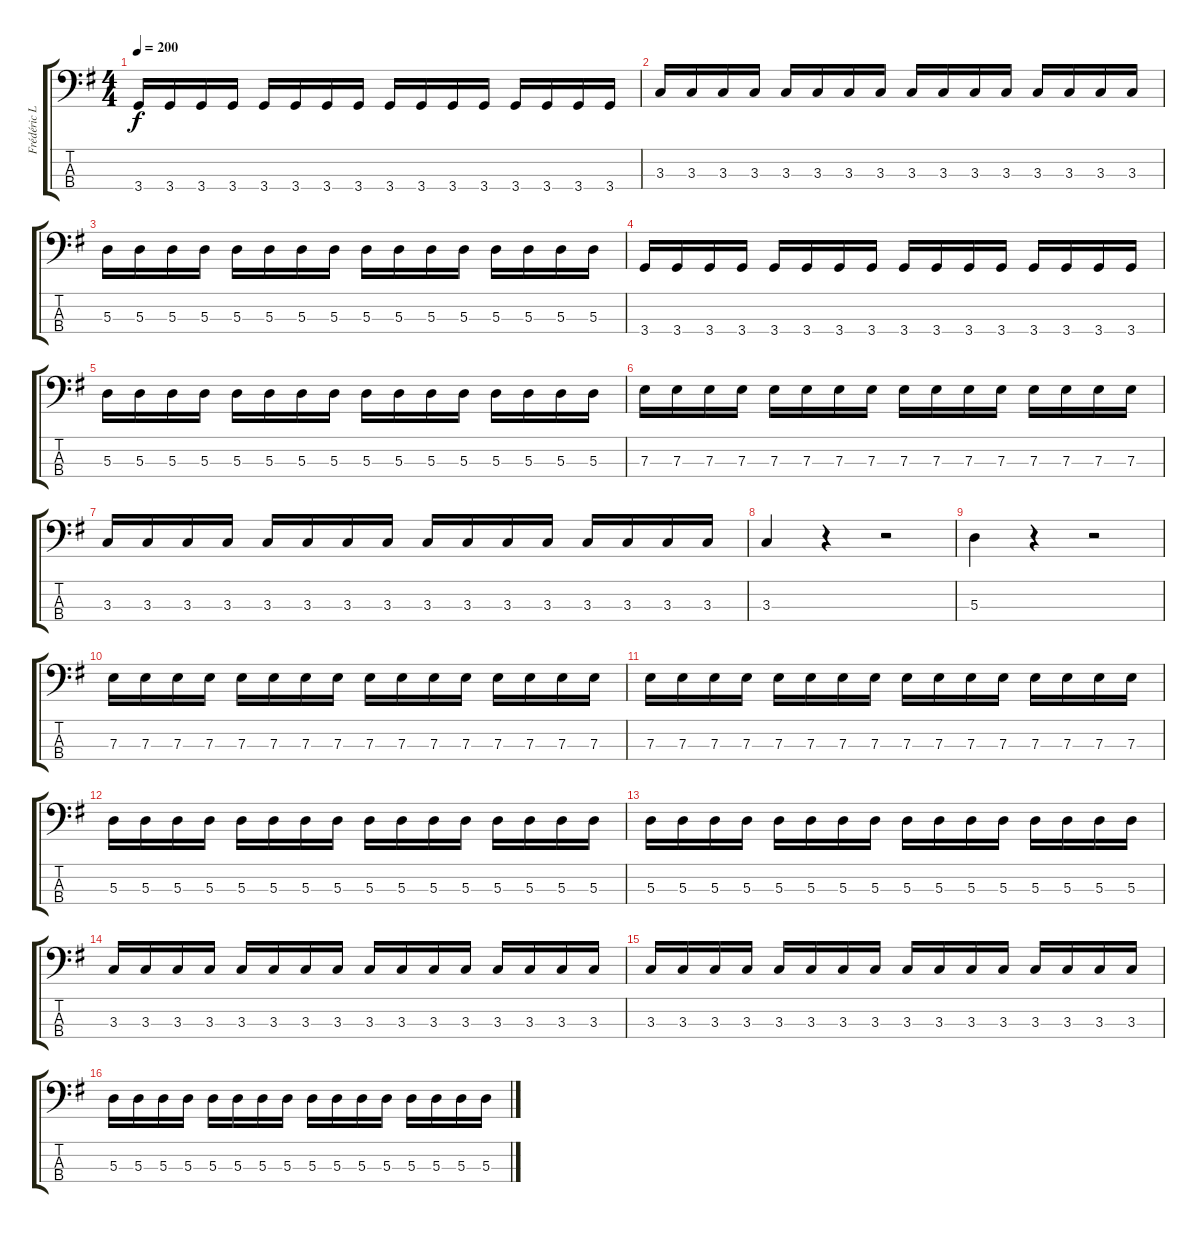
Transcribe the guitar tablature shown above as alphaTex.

\track ("Frédéric Leclercq" "Frédéric L") {instrument electricbasspick}
\staff {score tabs}
\tuning (G2 D2 A1 E1) {hide}
\ts (4 4)
\tempo 200
\clef f4
\ks g
3.4.16{dy f} 3.4.16 3.4.16 3.4.16 3.4.16 3.4.16 3.4.16 3.4.16 3.4.16 3.4.16 3.4.16 3.4.16 3.4.16 3.4.16 3.4.16 3.4.16 |
3.3.16 3.3.16 3.3.16 3.3.16 3.3.16 3.3.16 3.3.16 3.3.16 3.3.16 3.3.16 3.3.16 3.3.16 3.3.16 3.3.16 3.3.16 3.3.16 |
5.3.16 5.3.16 5.3.16 5.3.16 5.3.16 5.3.16 5.3.16 5.3.16 5.3.16 5.3.16 5.3.16 5.3.16 5.3.16 5.3.16 5.3.16 5.3.16 |
3.4.16 3.4.16 3.4.16 3.4.16 3.4.16 3.4.16 3.4.16 3.4.16 3.4.16 3.4.16 3.4.16 3.4.16 3.4.16 3.4.16 3.4.16 3.4.16 |
5.3.16 5.3.16 5.3.16 5.3.16 5.3.16 5.3.16 5.3.16 5.3.16 5.3.16 5.3.16 5.3.16 5.3.16 5.3.16 5.3.16 5.3.16 5.3.16 |
7.3.16 7.3.16 7.3.16 7.3.16 7.3.16 7.3.16 7.3.16 7.3.16 7.3.16 7.3.16 7.3.16 7.3.16 7.3.16 7.3.16 7.3.16 7.3.16 |
3.3.16 3.3.16 3.3.16 3.3.16 3.3.16 3.3.16 3.3.16 3.3.16 3.3.16 3.3.16 3.3.16 3.3.16 3.3.16 3.3.16 3.3.16 3.3.16 |
3.3.4 r.4 r.2 |
5.3.4 r.4 r.2 |
7.3.16 7.3.16 7.3.16 7.3.16 7.3.16 7.3.16 7.3.16 7.3.16 7.3.16 7.3.16 7.3.16 7.3.16 7.3.16 7.3.16 7.3.16 7.3.16 |
7.3.16 7.3.16 7.3.16 7.3.16 7.3.16 7.3.16 7.3.16 7.3.16 7.3.16 7.3.16 7.3.16 7.3.16 7.3.16 7.3.16 7.3.16 7.3.16 |
5.3.16 5.3.16 5.3.16 5.3.16 5.3.16 5.3.16 5.3.16 5.3.16 5.3.16 5.3.16 5.3.16 5.3.16 5.3.16 5.3.16 5.3.16 5.3.16 |
5.3.16 5.3.16 5.3.16 5.3.16 5.3.16 5.3.16 5.3.16 5.3.16 5.3.16 5.3.16 5.3.16 5.3.16 5.3.16 5.3.16 5.3.16 5.3.16 |
3.3.16 3.3.16 3.3.16 3.3.16 3.3.16 3.3.16 3.3.16 3.3.16 3.3.16 3.3.16 3.3.16 3.3.16 3.3.16 3.3.16 3.3.16 3.3.16 |
3.3.16 3.3.16 3.3.16 3.3.16 3.3.16 3.3.16 3.3.16 3.3.16 3.3.16 3.3.16 3.3.16 3.3.16 3.3.16 3.3.16 3.3.16 3.3.16 |
5.3.16 5.3.16 5.3.16 5.3.16 5.3.16 5.3.16 5.3.16 5.3.16 5.3.16 5.3.16 5.3.16 5.3.16 5.3.16 5.3.16 5.3.16 5.3.16
